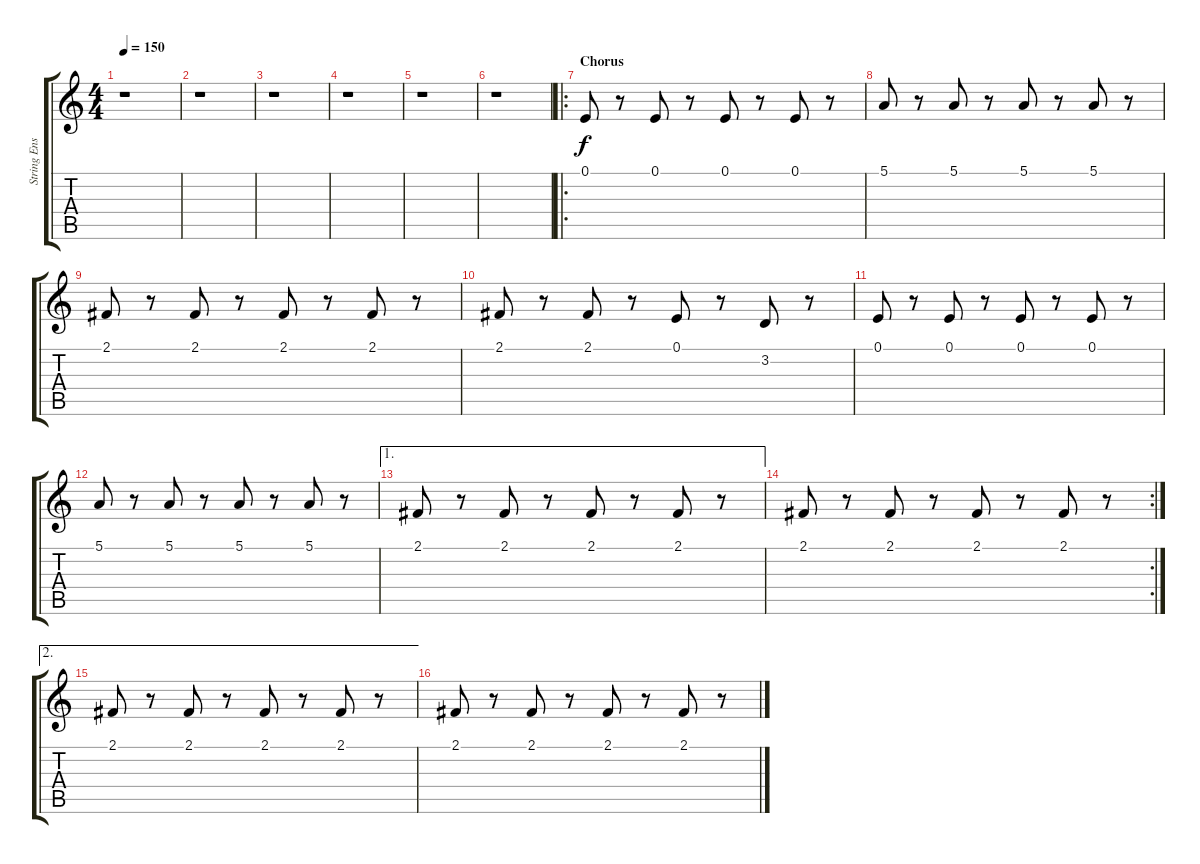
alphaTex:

\track ("String Ensemble II" "String Ens") {instrument stringensemble1}
\staff {score tabs}
\tuning (E4 B3 G3 D3 A2 E2) {hide}
\ts (4 4)
\tempo 150
\clef g2
\ks c
r.1{dy f} |
r.1 |
r.1 |
r.1 |
r.1 |
r.1 |
\ro
\section ("" "Chorus")
0.1.8 r.8 0.1.8 r.8 0.1.8 r.8 0.1.8 r.8 |
5.1.8 r.8 5.1.8 r.8 5.1.8 r.8 5.1.8 r.8 |
2.1.8 r.8 2.1.8 r.8 2.1.8 r.8 2.1.8 r.8 |
2.1.8 r.8 2.1.8 r.8 0.1.8 r.8 3.2.8 r.8 |
0.1.8 r.8 0.1.8 r.8 0.1.8 r.8 0.1.8 r.8 |
5.1.8 r.8 5.1.8 r.8 5.1.8 r.8 5.1.8 r.8 |
\ae 1
2.1.8 r.8 2.1.8 r.8 2.1.8 r.8 2.1.8 r.8 |
\rc 2
2.1.8 r.8 2.1.8 r.8 2.1.8 r.8 2.1.8 r.8 |
\ae 2
2.1.8 r.8 2.1.8 r.8 2.1.8 r.8 2.1.8 r.8 |
2.1.8 r.8 2.1.8 r.8 2.1.8 r.8 2.1.8 r.8
